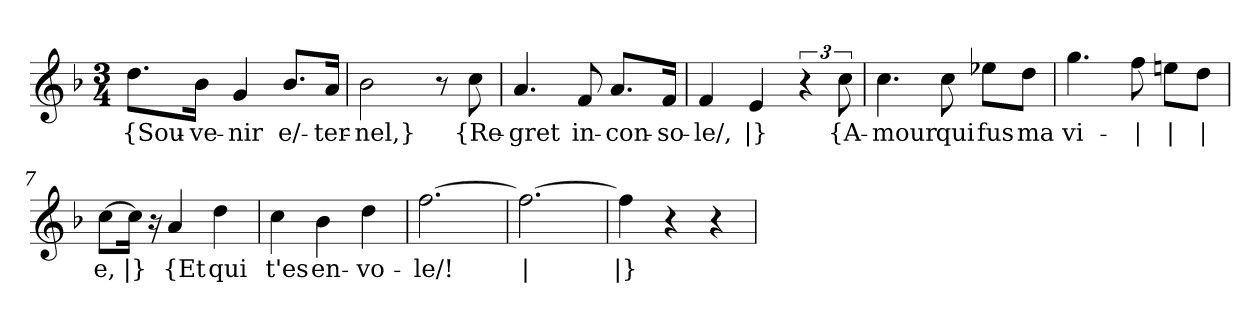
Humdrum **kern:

**kern	**text
*part1	*part1
*staff1	*staff1
*clefG2	*
*k[b-]	*
*M3/4	*
=1	=1
!	!LO:LY:b
8.dd\L	{Sou-
!	!LO:LY:b
16b-\Jk	-ve-
!	!LO:LY:b
4g/	-nir
!	!LO:LY:b
8.b-/L	e/-
!	!LO:LY:b
16a/Jk	-ter-
=2	=2
!	!LO:LY:b
2b-\	-nel,}
8r	.
!	!LO:LY:b
8cc\	{Re-
=3	=3
!	!LO:LY:b
4.a/	-gret
!	!LO:LY:b
8f/	in-
!	!LO:LY:b
8.a/L	-con-
!	!LO:LY:b
16f/Jk	-so-
=4	=4
!	!LO:LY:b
4f/	-le/,
!	!LO:LY:b
4e/	|}
6r	.
!	!LO:LY:b
12cc\	{A-
=5	=5
!	!LO:LY:b
4.cc\	-mour
!	!LO:LY:b
8cc\	qui
!	!LO:LY:b
8ee-X\L	fus
!	!LO:LY:b
8dd\J	ma
=6	=6
!	!LO:LY:b
4.gg\	vi-
!	!LO:LY:b
8ff\	|
!	!LO:LY:b
8een\L	|
!	!LO:LY:b
8dd\J	|
!!LO:LB:g=z
=7	=7
!	!LO:LY:b
[8cc\L	-e,
!	!LO:LY:b
16cc\Jk]	|}
16r	.
!	!LO:LY:b
4a/	{Et
!	!LO:LY:b
4dd\	qui
=8	=8
!	!LO:LY:b
4cc\	t'es
!	!LO:LY:b
4b-\	en-
!	!LO:LY:b
4dd\	-vo-
=9	=9
!	!LO:LY:b
[2.ff\	-le/!
=10	=10
!	!LO:LY:b
2.ff\_	|
=11	=11
!	!LO:LY:b
4ff\]	|}
4r	.
4r	.
=	=
*-	*-
